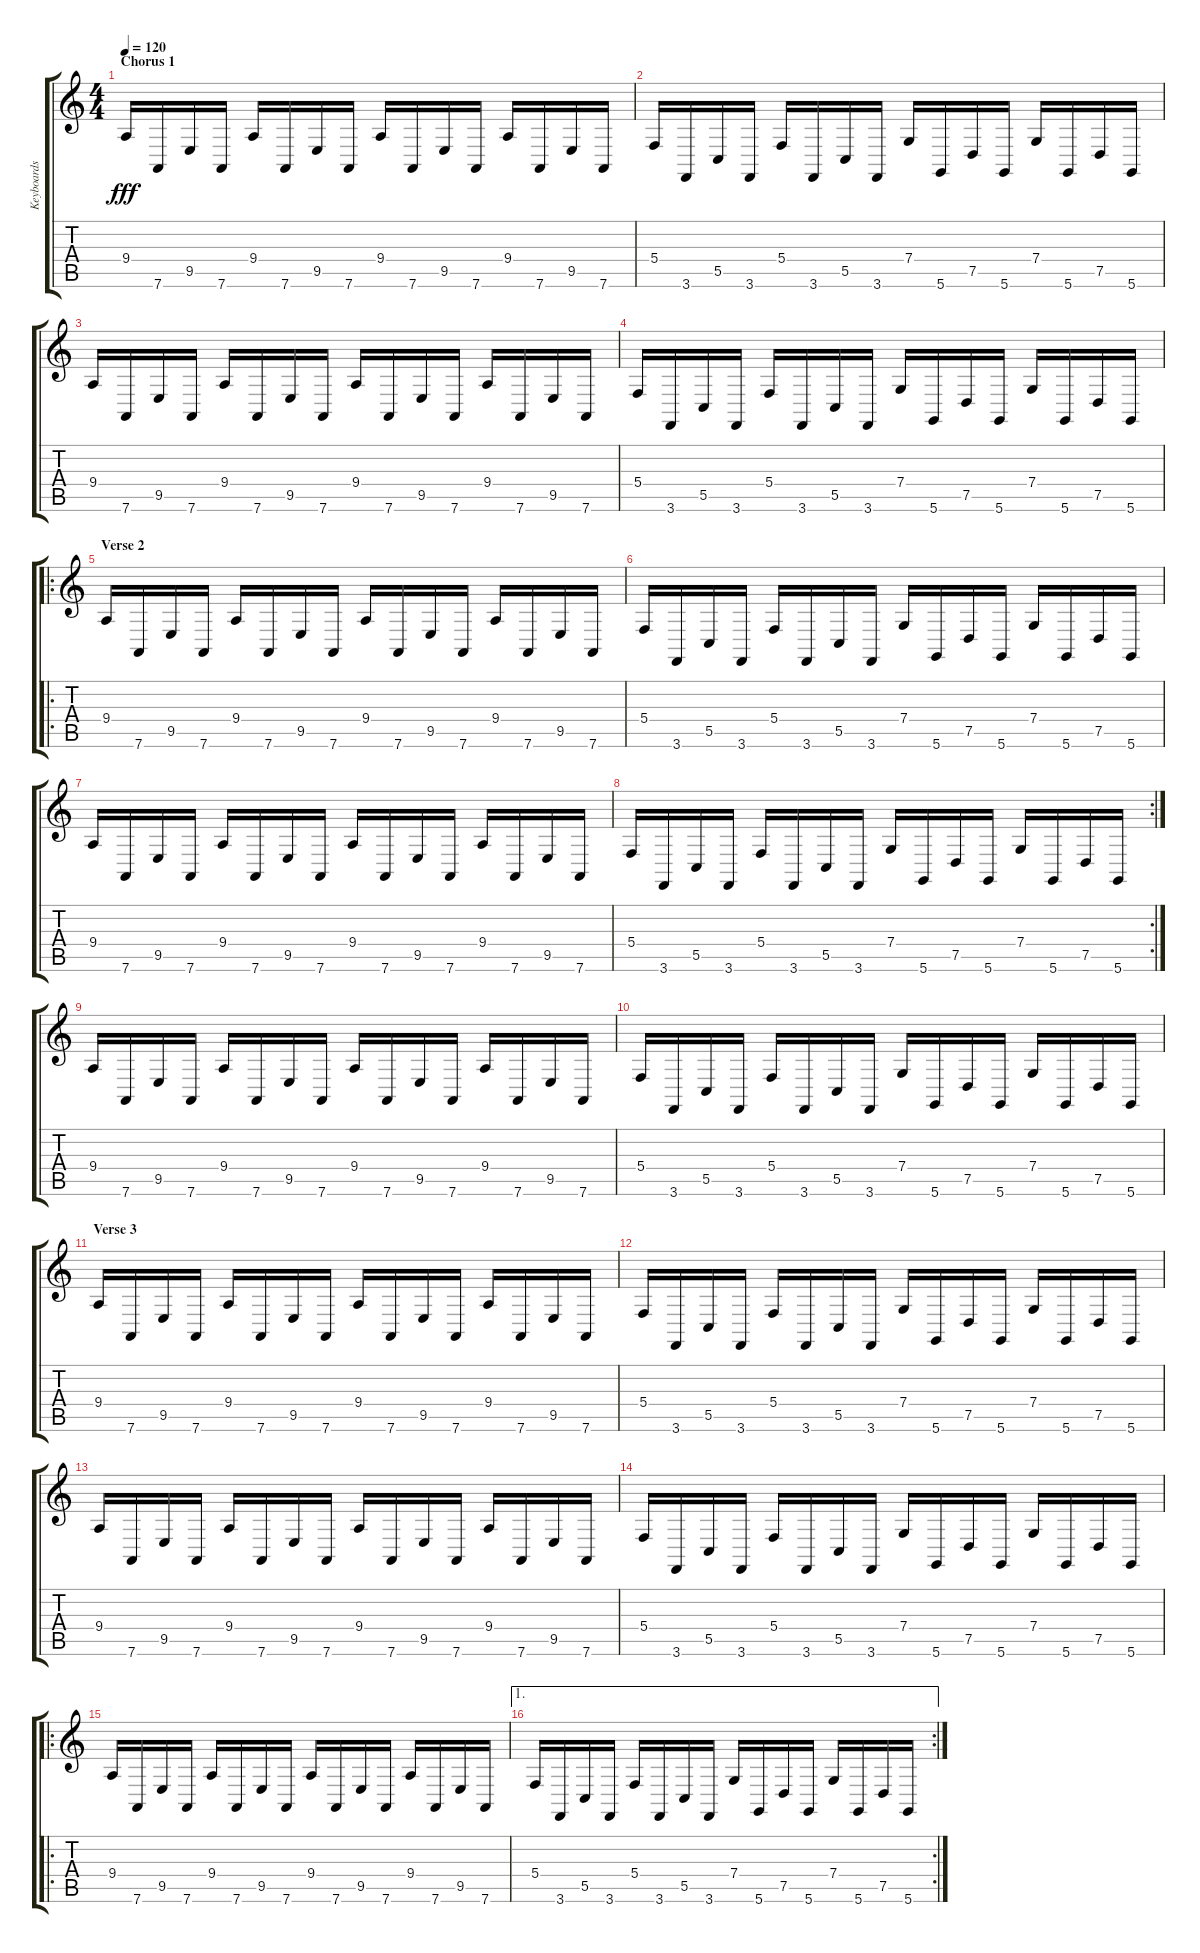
\track ("Keyboards 3" "Keyboards ") {instrument pizzicatostrings}
\staff {score tabs}
\tuning (D4 A3 F3 C3 G2 D2) {hide}
\ts (4 4)
\section ("" "Chorus 1")
\tempo 120
\clef g2
\ks c
9.4.16{dy fff balance 16} 7.6.16 9.5.16 7.6.16 9.4.16 7.6.16 9.5.16 7.6.16 9.4.16 7.6.16 9.5.16 7.6.16 9.4.16 7.6.16 9.5.16 7.6.16 |
5.4.16 3.6.16 5.5.16 3.6.16 5.4.16 3.6.16 5.5.16 3.6.16 7.4.16 5.6.16 7.5.16 5.6.16 7.4.16 5.6.16 7.5.16 5.6.16 |
9.4.16 7.6.16 9.5.16 7.6.16 9.4.16 7.6.16 9.5.16 7.6.16 9.4.16 7.6.16 9.5.16 7.6.16 9.4.16 7.6.16 9.5.16 7.6.16 |
5.4.16 3.6.16 5.5.16 3.6.16 5.4.16 3.6.16 5.5.16 3.6.16 7.4.16 5.6.16 7.5.16 5.6.16 7.4.16 5.6.16 7.5.16 5.6.16 |
\ro
\section ("" "Verse 2")
9.4.16{balance 0} 7.6.16 9.5.16 7.6.16 9.4.16 7.6.16 9.5.16 7.6.16 9.4.16 7.6.16 9.5.16 7.6.16 9.4.16 7.6.16 9.5.16 7.6.16 |
5.4.16 3.6.16 5.5.16 3.6.16 5.4.16 3.6.16 5.5.16 3.6.16 7.4.16 5.6.16 7.5.16 5.6.16 7.4.16 5.6.16 7.5.16 5.6.16 |
9.4.16 7.6.16 9.5.16 7.6.16 9.4.16 7.6.16 9.5.16 7.6.16 9.4.16 7.6.16 9.5.16 7.6.16 9.4.16 7.6.16 9.5.16 7.6.16 |
\rc 2
5.4.16 3.6.16 5.5.16 3.6.16 5.4.16 3.6.16 5.5.16 3.6.16 7.4.16 5.6.16 7.5.16 5.6.16 7.4.16 5.6.16 7.5.16 5.6.16 |
9.4.16 7.6.16 9.5.16 7.6.16 9.4.16 7.6.16 9.5.16 7.6.16 9.4.16 7.6.16 9.5.16 7.6.16 9.4.16 7.6.16 9.5.16 7.6.16 |
5.4.16 3.6.16 5.5.16 3.6.16 5.4.16 3.6.16 5.5.16 3.6.16 7.4.16 5.6.16 7.5.16 5.6.16 7.4.16 5.6.16 7.5.16 5.6.16 |
\section ("" "Verse 3")
9.4.16 7.6.16 9.5.16 7.6.16 9.4.16 7.6.16 9.5.16 7.6.16 9.4.16 7.6.16 9.5.16 7.6.16 9.4.16 7.6.16 9.5.16 7.6.16 |
5.4.16 3.6.16 5.5.16 3.6.16 5.4.16 3.6.16 5.5.16 3.6.16 7.4.16 5.6.16 7.5.16 5.6.16 7.4.16 5.6.16 7.5.16 5.6.16 |
9.4.16 7.6.16 9.5.16 7.6.16 9.4.16 7.6.16 9.5.16 7.6.16 9.4.16 7.6.16 9.5.16 7.6.16 9.4.16 7.6.16 9.5.16 7.6.16 |
5.4.16 3.6.16 5.5.16 3.6.16 5.4.16 3.6.16 5.5.16 3.6.16 7.4.16 5.6.16 7.5.16 5.6.16 7.4.16 5.6.16 7.5.16 5.6.16 |
\ro
9.4.16 7.6.16 9.5.16 7.6.16 9.4.16 7.6.16 9.5.16 7.6.16 9.4.16 7.6.16 9.5.16 7.6.16 9.4.16 7.6.16 9.5.16 7.6.16 |
\ae 1
\rc 2
5.4.16 3.6.16 5.5.16 3.6.16 5.4.16 3.6.16 5.5.16 3.6.16 7.4.16 5.6.16 7.5.16 5.6.16 7.4.16 5.6.16 7.5.16 5.6.16
